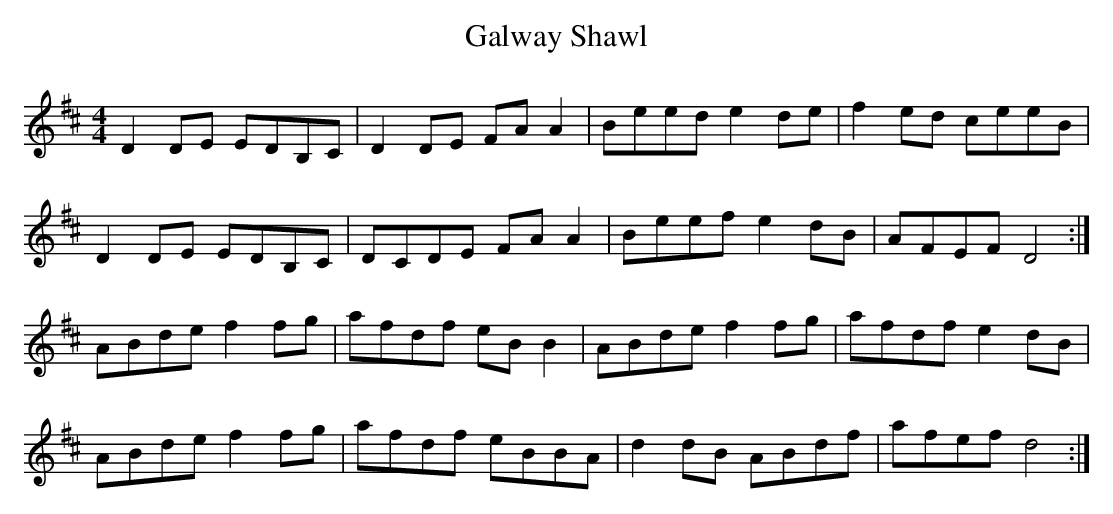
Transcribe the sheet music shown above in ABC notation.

X:1
T: Galway Shawl
M: 4/4
L: 1/8
K: D
D2 DE EDB,C|D2 DE FA A2|Beed e2 de| f2 ed ceeB |
D2 DE EDB,C|DCDE FA A2|Beef e2 dB| AFEF D4 :|
ABde f2 fg | afdf eB B2 | ABde f2 fg | afdf e2 dB |
ABde f2 fg | afdf eBBA | d2 dB ABdf | afef d4 :|
